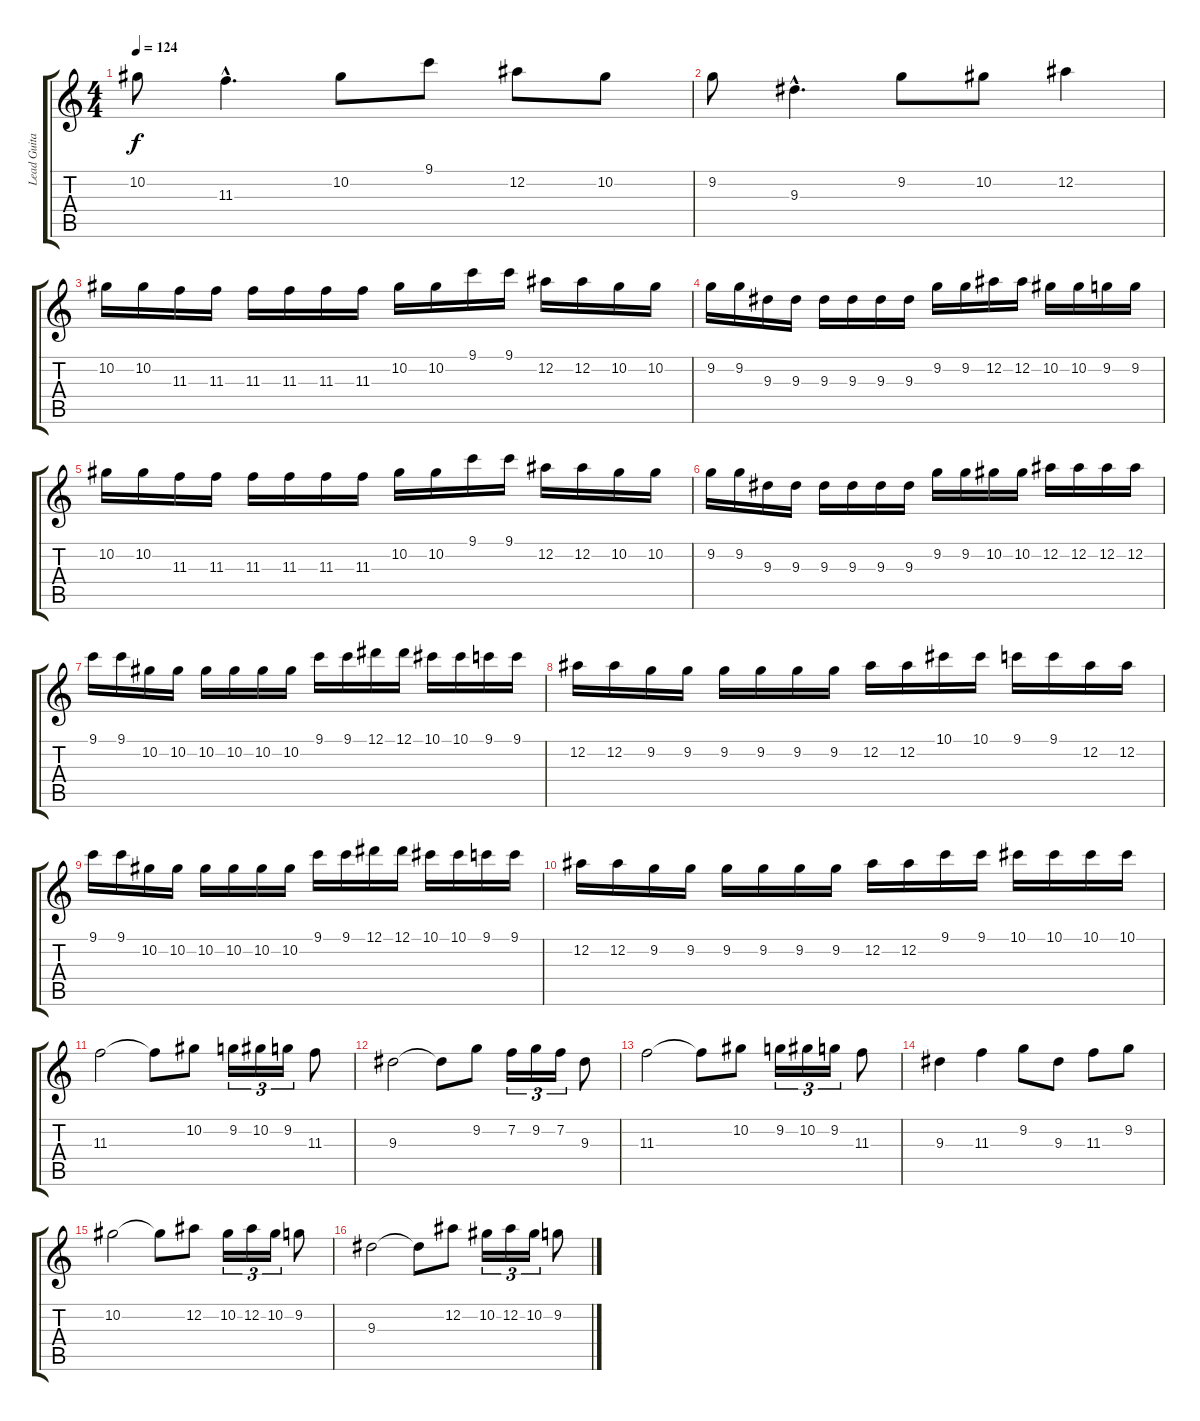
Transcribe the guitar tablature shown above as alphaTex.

\track ("Lead Guitar" "Lead Guita") {instrument distortionguitar}
\staff {score tabs}
\tuning (Eb4 Bb3 Gb3 Db3 Ab2 Eb2) {hide}
\ts (4 4)
\tempo 124
\clef g2
\ks c
10.2.8{dy f} 11.3{hac}.4{d} 10.2.8 9.1.8 12.2.8 10.2.8 |
9.2.8 9.3{hac}.4{d} 9.2.8 10.2.8 12.2.4 |
10.2.16 10.2.16 11.3.16 11.3.16 11.3.16 11.3.16 11.3.16 11.3.16 10.2.16 10.2.16 9.1.16 9.1.16 12.2.16 12.2.16 10.2.16 10.2.16 |
9.2.16 9.2.16 9.3.16 9.3.16 9.3.16 9.3.16 9.3.16 9.3.16 9.2.16 9.2.16 12.2.16 12.2.16 10.2.16 10.2.16 9.2.16 9.2.16 |
10.2.16 10.2.16 11.3.16 11.3.16 11.3.16 11.3.16 11.3.16 11.3.16 10.2.16 10.2.16 9.1.16 9.1.16 12.2.16 12.2.16 10.2.16 10.2.16 |
9.2.16 9.2.16 9.3.16 9.3.16 9.3.16 9.3.16 9.3.16 9.3.16 9.2.16 9.2.16 10.2.16 10.2.16 12.2.16 12.2.16 12.2.16 12.2.16 |
9.1.16 9.1.16 10.2.16 10.2.16 10.2.16 10.2.16 10.2.16 10.2.16 9.1.16 9.1.16 12.1.16 12.1.16 10.1.16 10.1.16 9.1.16 9.1.16 |
12.2.16 12.2.16 9.2.16 9.2.16 9.2.16 9.2.16 9.2.16 9.2.16 12.2.16 12.2.16 10.1.16 10.1.16 9.1.16 9.1.16 12.2.16 12.2.16 |
9.1.16 9.1.16 10.2.16 10.2.16 10.2.16 10.2.16 10.2.16 10.2.16 9.1.16 9.1.16 12.1.16 12.1.16 10.1.16 10.1.16 9.1.16 9.1.16 |
12.2.16 12.2.16 9.2.16 9.2.16 9.2.16 9.2.16 9.2.16 9.2.16 12.2.16 12.2.16 9.1.16 9.1.16 10.1.16 10.1.16 10.1.16 10.1.16 |
11.3.2 11.3{t}.8 10.2.8 9.2.16{tu (3 2)} 10.2.16{tu (3 2)} 9.2.16{tu (3 2)} 11.3.8 |
9.3.2 9.3{t}.8 9.2.8 7.2.16{tu (3 2)} 9.2.16{tu (3 2)} 7.2.16{tu (3 2)} 9.3.8 |
11.3.2 11.3{t}.8 10.2.8 9.2.16{tu (3 2)} 10.2.16{tu (3 2)} 9.2.16{tu (3 2)} 11.3.8 |
9.3.4 11.3.4 9.2.8 9.3.8 11.3.8 9.2.8 |
10.2.2 10.2{t}.8 12.2.8 10.2.16{tu (3 2)} 12.2.16{tu (3 2)} 10.2.16{tu (3 2)} 9.2.8 |
9.3.2 9.3{t}.8 12.2.8 10.2.16{tu (3 2)} 12.2.16{tu (3 2)} 10.2.16{tu (3 2)} 9.2.8
